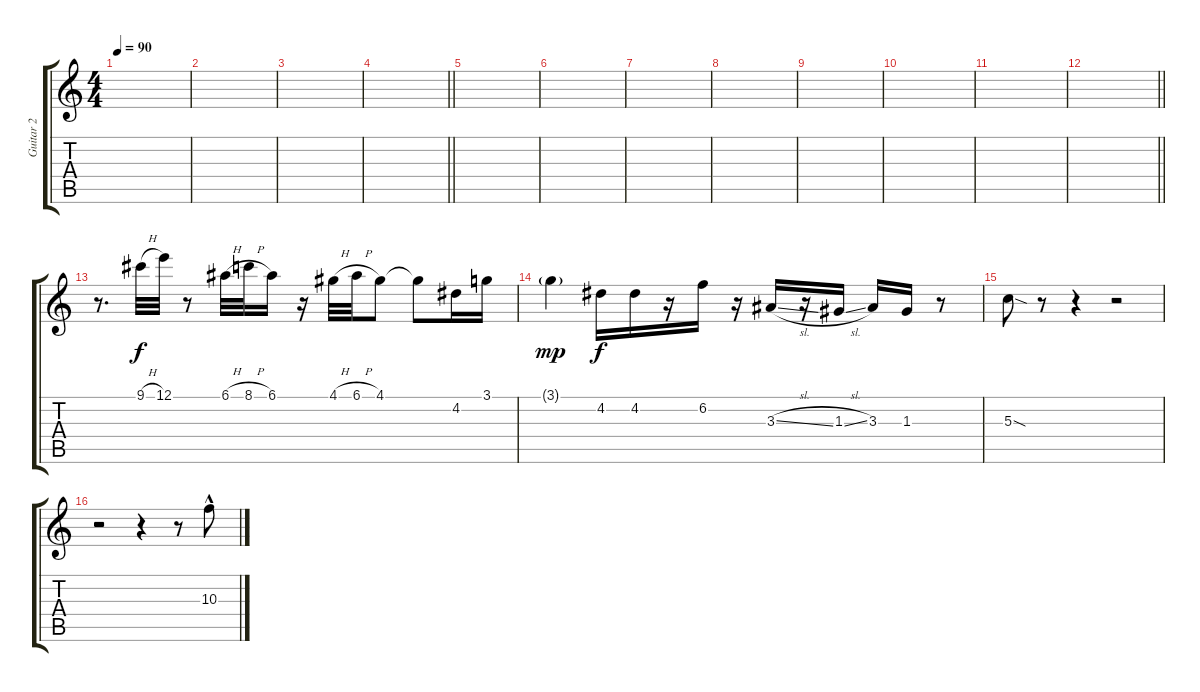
\track ("Guitar 2" "Guitar 2") {instrument electricguitarclean}
\staff {score tabs}
\tuning (E4 B3 G3 D3 A2 E2) {hide}
\ts (4 4)
\tempo 90
\clef g2
\ks c
|
|
|
\barLineRight lightlight
|
|
|
|
|
|
|
|
\barLineRight lightlight
|
r.8{d} 9.1{h}.32 12.1.32 r.8 6.1{h}.32 8.1{h}.32 6.1.16 r.16 4.1{h}.32 6.1{h}.32 4.1.8 4.1{t}.8 4.2.16 3.1.16 |
3.1{g}.4{dy mp} 4.2.16{dy f} 4.2.16 r.16 6.2.16 r.16 3.3{sl}.16 r.16 1.3{sl}.16 3.3.16 1.3.16 r.8 |
5.3{sod}.8 r.8 r.4 r.2 |
r.2 r.4 r.8 10.3{hac}.8
